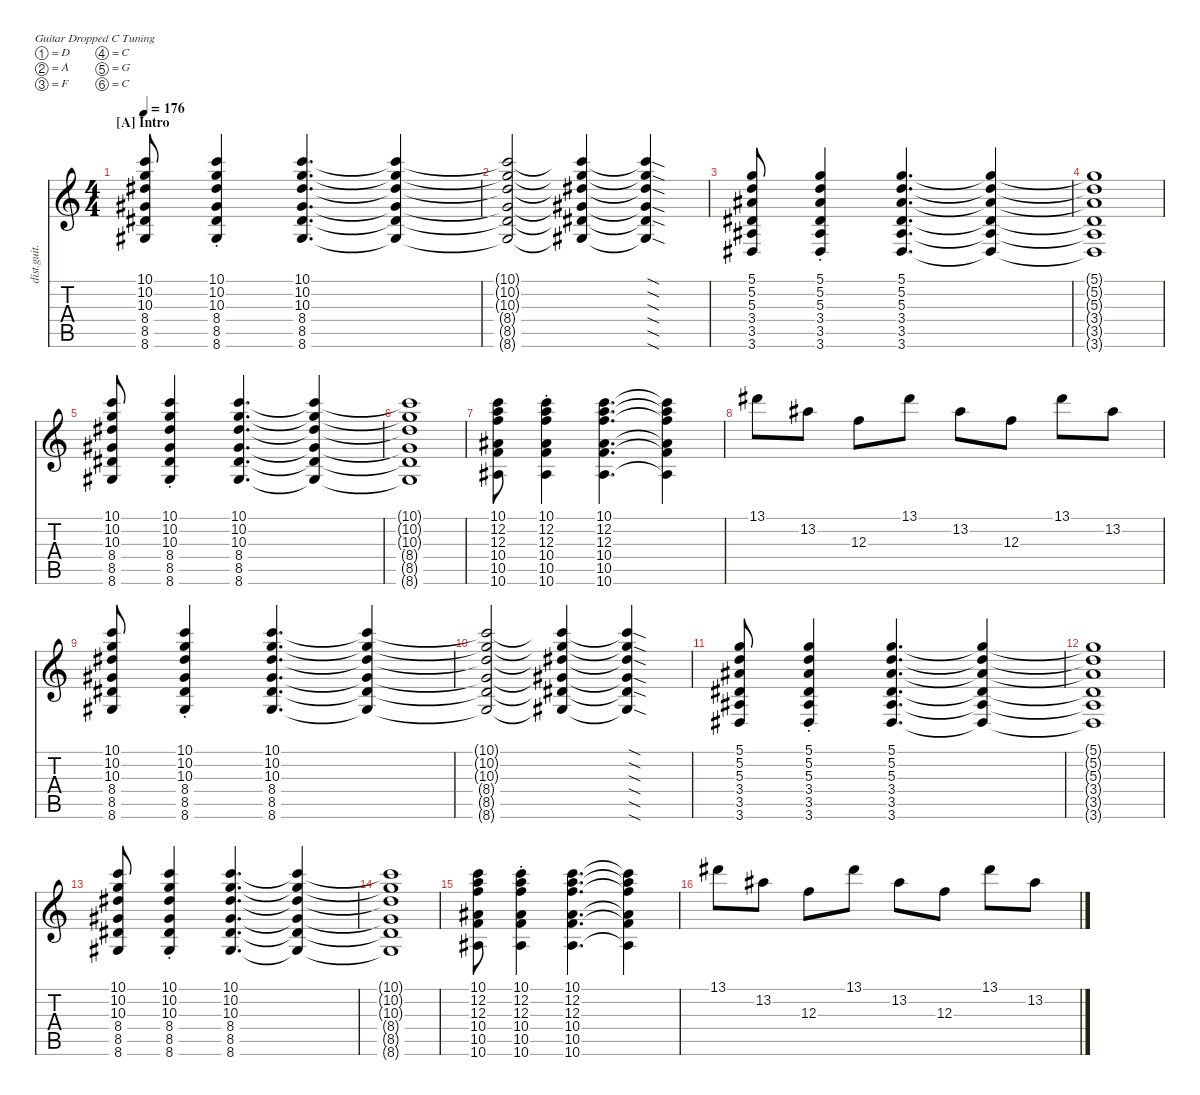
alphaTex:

\hideDynamics
\bracketExtendMode nobrackets
\track ("E.Guitar L" "dist.guit.") {instrument overdrivenguitar}
\staff {score tabs}
\tuning (D4 A3 F3 C3 G2 C2)
\ts (4 4)
\beaming (8 2 2 2 2)
\section ("A" "Intro")
\tempo 176
\clef g2
\ks c
(8.6{acc #} 8.5{acc #} 8.4{acc #} 10.3{acc #} 10.2 10.1).8{dy mf instrument overdrivenguitar beam Up} (10.1{st} 10.2{st} 10.3{st acc #} 8.4{st acc #} 8.5{st acc #} 8.6{st acc #}).4{beam Up} (8.6{acc #} 8.5{acc #} 8.4{acc #} 10.3{acc #} 10.2 10.1).4{d beam Up} (8.6{t acc #} 8.5{t acc #} 8.4{t acc #} 10.3{t acc #} 10.2{t} 10.1{t}).4{beam Up} |
(8.6{t acc #} 8.5{t acc #} 8.4{t acc #} 10.3{t acc #} 10.2{t} 10.1{t}).2{beam Up} (8.6{t acc #} 8.5{t acc #} 8.4{t acc #} 10.3{t acc #} 10.2{t} 10.1{t}).4{beam Up} (10.1{sod t} 10.2{sod t} 10.3{sod t acc #} 8.4{sod t acc #} 8.5{sod t acc #} 8.6{sod t acc #}).4{beam Up} |
(3.6{acc #} 3.5{acc #} 3.4{acc #} 5.3{acc #} 5.2 5.1).8{beam Up} (5.1{st} 5.2{st} 5.3{st acc #} 3.4{st acc #} 3.5{st acc #} 3.6{st acc #}).4{beam Up} (3.6{acc #} 3.5{acc #} 3.4{acc #} 5.3{acc #} 5.2 5.1).4{d beam Up} (3.6{t acc #} 3.5{t acc #} 3.4{t acc #} 5.3{t acc #} 5.2{t} 5.1{t}).4{beam Up} |
(3.6{t acc #} 3.5{t acc #} 3.4{t acc #} 5.3{t acc #} 5.2{t} 5.1{t}).1{beam Up} |
(8.6{acc #} 8.5{acc #} 8.4{acc #} 10.3{acc #} 10.2 10.1).8{beam Up} (10.1{st} 10.2{st} 10.3{st acc #} 8.4{st acc #} 8.5{st acc #} 8.6{st acc #}).4{beam Up} (8.6{acc #} 8.5{acc #} 8.4{acc #} 10.3{acc #} 10.2 10.1).4{d beam Up} (8.6{t acc #} 8.5{t acc #} 8.4{t acc #} 10.3{t acc #} 10.2{t} 10.1{t}).4{beam Up} |
(8.6{t acc #} 8.5{t acc #} 8.4{t acc #} 10.3{t acc #} 10.2{t} 10.1{t}).1{beam Up} |
(10.6{acc #} 10.5 10.4{acc #} 12.3 12.2 10.1).8{beam Down} (10.1{st} 12.2{st} 12.3{st} 10.4{st acc #} 10.5{st} 10.6{st acc #}).4{beam Down} (10.6{acc #} 10.5 10.4{acc #} 12.3 12.2 10.1).4{d beam Down} (10.6{t acc #} 10.5{t} 10.4{t acc #} 12.3{t} 12.2{t} 10.1{t}).4{beam Down} |
13.1{acc #}.8{beam Down} 13.2{acc #}.8{beam Down} 12.3.8{beam Down} 13.1{acc #}.8{beam Down} 13.2{acc #}.8{beam Down} 12.3.8{beam Down} 13.1{acc #}.8{beam Down} 13.2{acc #}.8{beam Down} |
(8.6{acc #} 8.5{acc #} 8.4{acc #} 10.3{acc #} 10.2 10.1).8{beam Up} (10.1{st} 10.2{st} 10.3{st acc #} 8.4{st acc #} 8.5{st acc #} 8.6{st acc #}).4{beam Up} (8.6{acc #} 8.5{acc #} 8.4{acc #} 10.3{acc #} 10.2 10.1).4{d beam Up} (8.6{t acc #} 8.5{t acc #} 8.4{t acc #} 10.3{t acc #} 10.2{t} 10.1{t}).4{beam Up} |
(8.6{t acc #} 8.5{t acc #} 8.4{t acc #} 10.3{t acc #} 10.2{t} 10.1{t}).2{beam Up} (8.6{t acc #} 8.5{t acc #} 8.4{t acc #} 10.3{t acc #} 10.2{t} 10.1{t}).4{beam Up} (10.1{sod t} 10.2{sod t} 10.3{sod t acc #} 8.4{sod t acc #} 8.5{sod t acc #} 8.6{sod t acc #}).4{beam Up} |
(3.6{acc #} 3.5{acc #} 3.4{acc #} 5.3{acc #} 5.2 5.1).8{beam Up} (5.1{st} 5.2{st} 5.3{st acc #} 3.4{st acc #} 3.5{st acc #} 3.6{st acc #}).4{beam Up} (3.6{acc #} 3.5{acc #} 3.4{acc #} 5.3{acc #} 5.2 5.1).4{d beam Up} (3.6{t acc #} 3.5{t acc #} 3.4{t acc #} 5.3{t acc #} 5.2{t} 5.1{t}).4{beam Up} |
(3.6{t acc #} 3.5{t acc #} 3.4{t acc #} 5.3{t acc #} 5.2{t} 5.1{t}).1{beam Up} |
(8.6{acc #} 8.5{acc #} 8.4{acc #} 10.3{acc #} 10.2 10.1).8{beam Up} (10.1{st} 10.2{st} 10.3{st acc #} 8.4{st acc #} 8.5{st acc #} 8.6{st acc #}).4{beam Up} (8.6{acc #} 8.5{acc #} 8.4{acc #} 10.3{acc #} 10.2 10.1).4{d beam Up} (8.6{t acc #} 8.5{t acc #} 8.4{t acc #} 10.3{t acc #} 10.2{t} 10.1{t}).4{beam Up} |
(8.6{t acc #} 8.5{t acc #} 8.4{t acc #} 10.3{t acc #} 10.2{t} 10.1{t}).1{beam Up} |
(10.6{acc #} 10.5 10.4{acc #} 12.3 12.2 10.1).8{beam Down} (10.1{st} 12.2{st} 12.3{st} 10.4{st acc #} 10.5{st} 10.6{st acc #}).4{beam Down} (10.6{acc #} 10.5 10.4{acc #} 12.3 12.2 10.1).4{d beam Down} (10.6{t acc #} 10.5{t} 10.4{t acc #} 12.3{t} 12.2{t} 10.1{t}).4{beam Down} |
13.1{acc #}.8{beam Down} 13.2{acc #}.8{beam Down} 12.3.8{beam Down} 13.1{acc #}.8{beam Down} 13.2{acc #}.8{beam Down} 12.3.8{beam Down} 13.1{acc #}.8{beam Down} 13.2{acc #}.8{beam Down}
